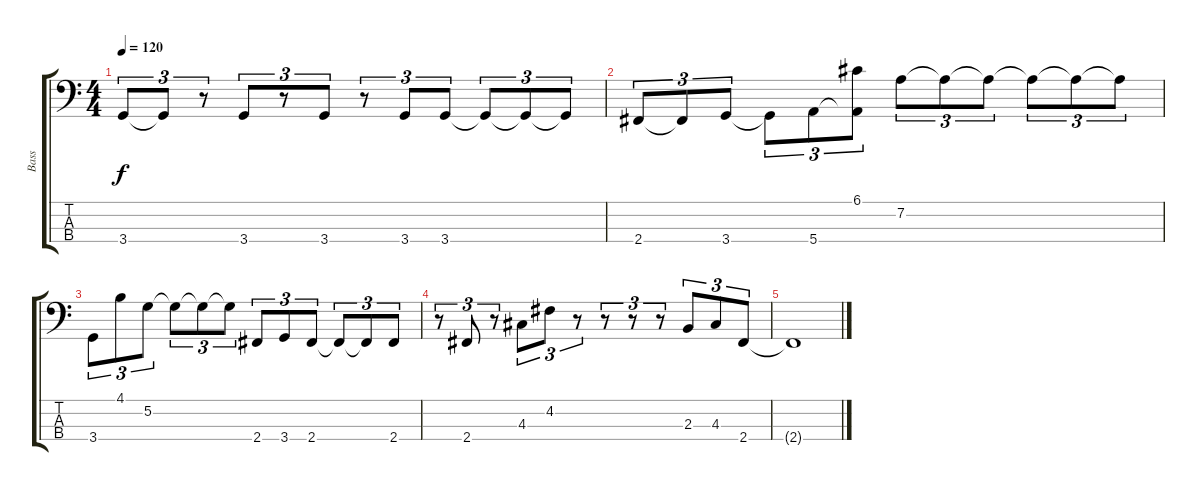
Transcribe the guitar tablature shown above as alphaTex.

\track ("Bass" "Bass") {instrument electricbassfinger}
\staff {score tabs}
\tuning (G2 D2 A1 E1) {hide}
\ts (4 4)
\tempo 120
\clef f4
\ks c
3.4.8{tu (3 2) dy f} 3.4{t}.8{tu (3 2)} r.8{tu (3 2)} 3.4.8{tu (3 2)} r.8{tu (3 2)} 3.4.8{tu (3 2)} r.8{tu (3 2)} 3.4.8{tu (3 2)} 3.4.8{tu (3 2)} 3.4{t}.8{tu (3 2)} 3.4{t}.8{tu (3 2)} 3.4{t}.8{tu (3 2)} |
2.4.8{tu (3 2)} 2.4{t}.8{tu (3 2)} 3.4.8{tu (3 2)} 3.4{t}.8{tu (3 2)} 5.4.8{tu (3 2)} (6.1 5.4{t}).8{tu (3 2)} 7.2.8{tu (3 2)} 7.2{t}.8{tu (3 2)} 7.2{t}.8{tu (3 2)} 7.2{t}.8{tu (3 2)} 7.2{t}.8{tu (3 2)} 7.2{t}.8{tu (3 2)} |
3.4.8{tu (3 2)} 4.1.8{tu (3 2)} 5.2.8{tu (3 2)} 5.2{t}.8{tu (3 2)} 5.2{t}.8{tu (3 2)} 5.2{t}.8{tu (3 2)} 2.4.8{tu (3 2)} 3.4.8{tu (3 2)} 2.4.8{tu (3 2)} 2.4{t}.8{tu (3 2)} 2.4{t}.8{tu (3 2)} 2.4.8{tu (3 2)} |
r.8{tu (3 2)} 2.4.8{tu (3 2)} r.8{tu (3 2)} 4.3.8{tu (3 2)} 4.2.8{tu (3 2)} r.8{tu (3 2)} r.8{tu (3 2)} r.8{tu (3 2)} r.8{tu (3 2)} 2.3.8{tu (3 2)} 4.3.8{tu (3 2)} 2.4.8{tu (3 2)} |
2.4{t}.1
